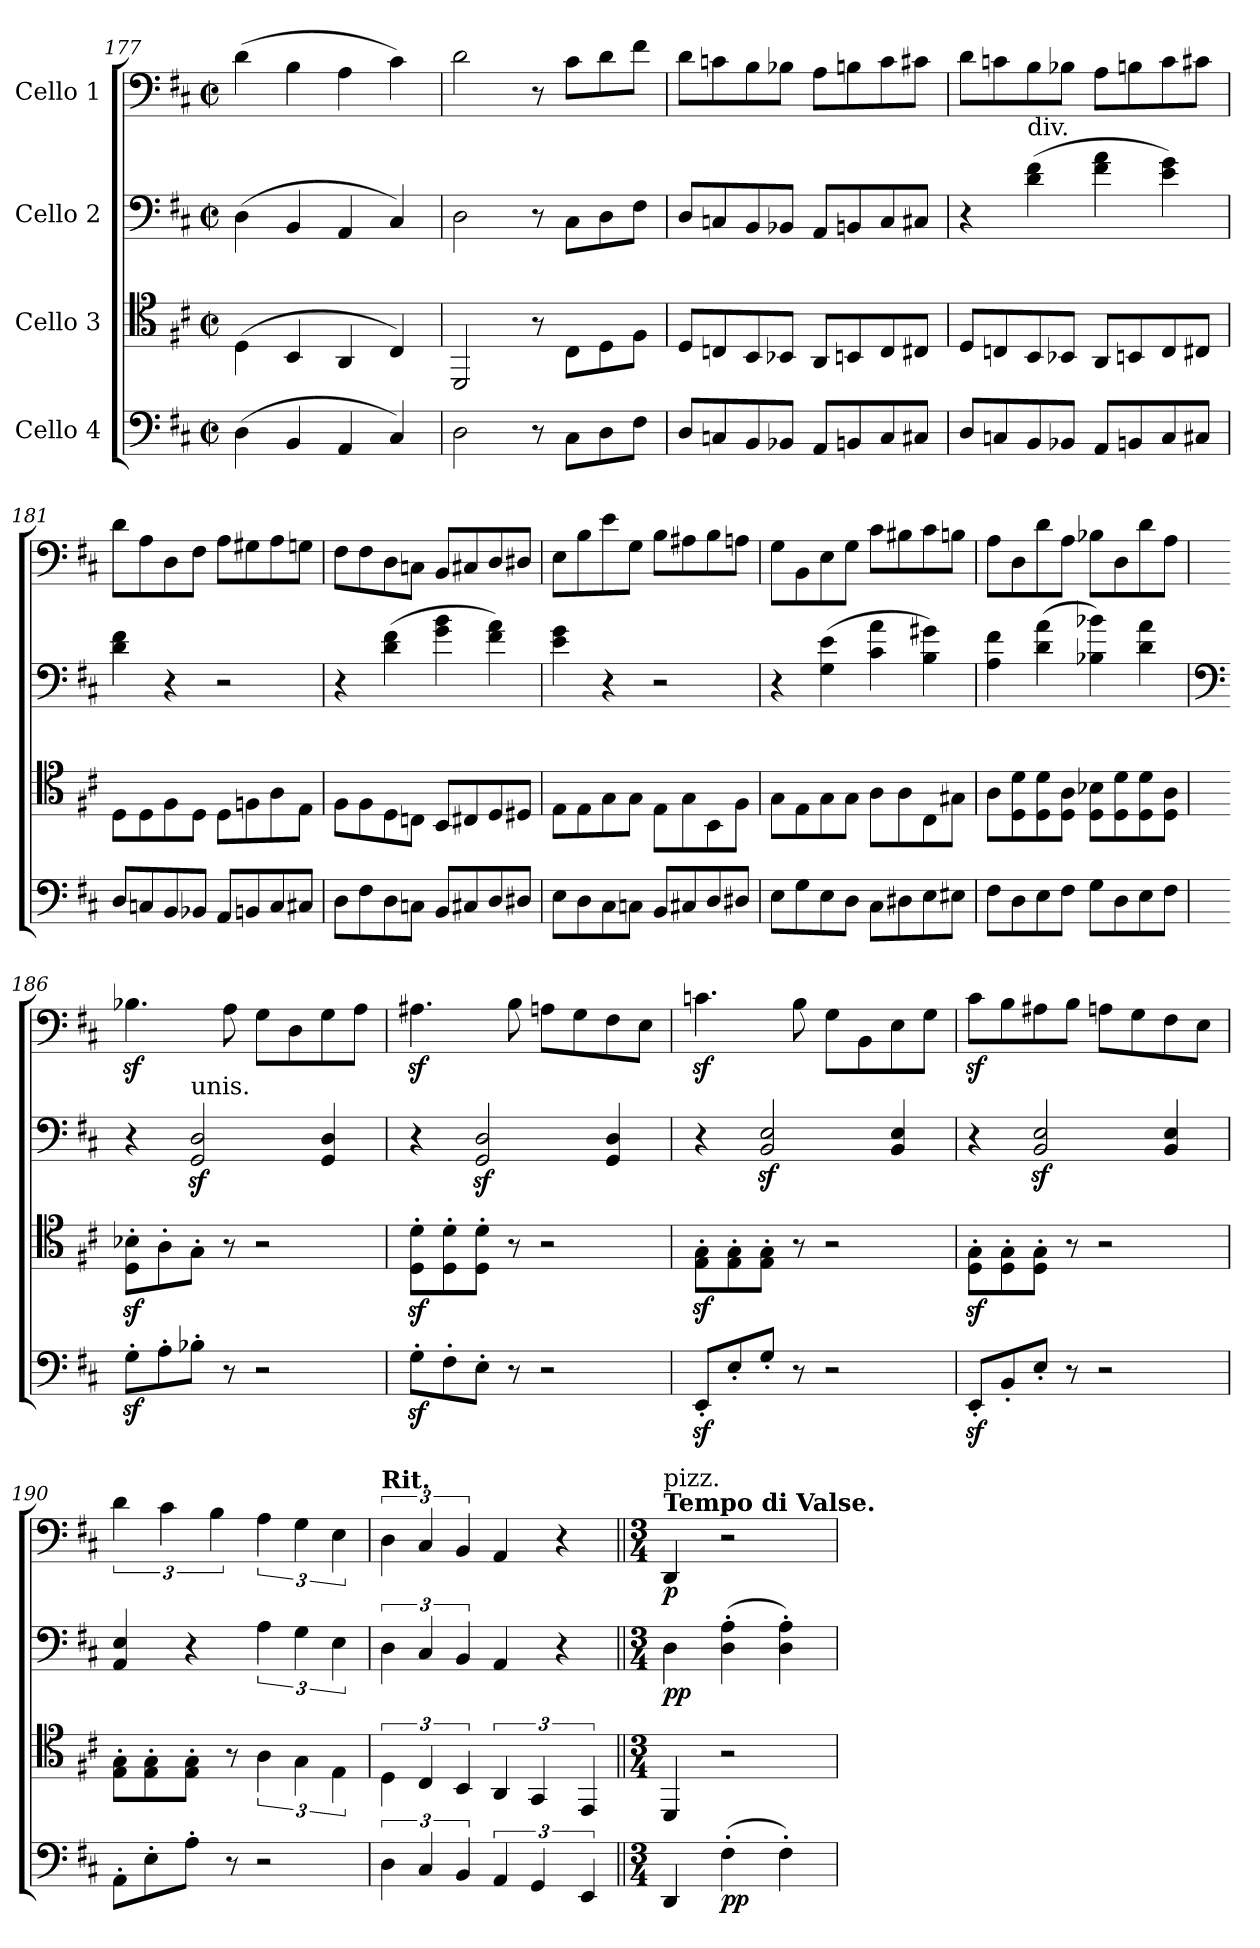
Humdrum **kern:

**kern	**dynam	**kern	**kern	**dynam	**kern	**dynam
*part4	*part4	*part3	*part2	*part2	*part1	*part1
*staff4	*staff4	*staff3	*staff2	*staff2	*staff1	*staff1
*I"Cello 4	*	*I"Cello 3	*I"Cello 2	*	*I"Cello 1	*
*clefF4	*	*clefC4	*clefF4	*	*clefF4	*
*k[f#c#]	*	*k[f#c#]	*k[f#c#]	*	*k[f#c#]	*
*M2/2	*	*M2/2	*M2/2	*	*M2/2	*
*met(c|)	*	*met(c|)	*met(c|)	*	*met(c|)	*
=177	=177	=177	=177	=177	=177	=177
(4D\	.	(4D\	(4D\	.	(4d\	.
4BB/	.	4BB/	4BB/	.	4B\	.
4AA/	.	4AA/	4AA/	.	4A\	.
4C#/)	.	4C#/)	4C#/)	.	4c#\)	.
=178	=178	=178	=178	=178	=178	=178
2D\	.	2DD/	2D\	.	2d\	.
8r	.	8r	8r	.	8r	.
8C#\L	.	8C#\L	8C#\L	.	8c#\L	.
8D\	.	8D\	8D\	.	8d\	.
8F#\J	.	8F#\J	8F#\J	.	8f#\J	.
=179	=179	=179	=179	=179	=179	=179
8D/L	.	8D/L	8D/L	.	8d\L	.
8Cn/	.	8Cn/	8Cn/	.	8cn\	.
8BB/	.	8BB/	8BB/	.	8B\	.
8BB-X/J	.	8BB-X/J	8BB-X/J	.	8B-X\J	.
8AA/L	.	8AA/L	8AA/L	.	8A\L	.
8BBn/	.	8BBn/	8BBn/	.	8Bn\	.
8C/	.	8C/	8C/	.	8c\	.
8C#X/J	.	8C#X/J	8C#X/J	.	8c#X\J	.
!!LO:LB:g=z
=180	=180	=180	=180	=180	=180	=180
8D/L	.	8D/L	4r	.	8d\L	.
8Cn/	.	8Cn/	.	.	8cn\	.
!	!	!	!LO:TX:a:t=div.	!	!	!
8BB/	.	8BB/	(4d\ 4f#\	.	8B\	.
8BB-X/J	.	8BB-X/J	.	.	8B-X\J	.
8AA/L	.	8AA/L	4f#\ 4a\	.	8A\L	.
8BBn/	.	8BBn/	.	.	8Bn\	.
8C/	.	8C/	4e\ 4g\)	.	8c\	.
8C#X/J	.	8C#X/J	.	.	8c#X\J	.
=181	=181	=181	=181	=181	=181	=181
8D/L	.	8D\L	4d\ 4f#\	.	8d\L	.
8Cn/	.	8D\	.	.	8A\	.
8BB/	.	8F#\	4r	.	8D\	.
8BB-X/J	.	8D\J	.	.	8F#\J	.
8AA/L	.	8D\L	2r	.	8A\L	.
8BBn/	.	8Fn\	.	.	8G#X\	.
8C/	.	8A\	.	.	8A\	.
8C#X/J	.	8E\J	.	.	8Gn\J	.
=182	=182	=182	=182	=182	=182	=182
8D\L	.	8F#\L	4r	.	8F#\L	.
8F#\	.	8F#\	.	.	8F#\	.
8D\	.	8D\	(4d\ 4f#\	.	8D\	.
8Cn\J	.	8Cn\J	.	.	8Cn\J	.
8BB/L	.	8BB/L	4g\ 4b\	.	8BB/L	.
8C#X/	.	8C#X/	.	.	8C#X/	.
8D/	.	8D/	4f#\ 4a\)	.	8D/	.
8D#X/J	.	8D#X/J	.	.	8D#X/J	.
!!LO:LB:g=z
=183	=183	=183	=183	=183	=183	=183
8E\L	.	8E\L	4e\ 4g\	.	8E\L	.
8D\	.	8E\	.	.	8B\	.
8C#\	.	8G\	4r	.	8e\	.
8Cn\J	.	8G\J	.	.	8G\J	.
8BB/L	.	8E\L	2r	.	8B\L	.
8C#X/	.	8G\	.	.	8A#X\	.
8D/	.	8BB\	.	.	8B\	.
8D#X/J	.	8F#\J	.	.	8An\J	.
=184	=184	=184	=184	=184	=184	=184
8E\L	.	8G\L	4r	.	8G\L	.
8G\	.	8E\	.	.	8BB\	.
8E\	.	8G\	(4G\ 4e\	.	8E\	.
8D\J	.	8G\J	.	.	8G\J	.
8C#\L	.	8A\L	4c#\ 4a\	.	8c#\L	.
8D#X\	.	8A\	.	.	8B#X\	.
8E\	.	8C#\	4B\ 4g#X\)	.	8c#\	.
8E#X\J	.	8G#X\J	.	.	8Bn\J	.
=185	=185	=185	=185	=185	=185	=185
8F#\L	.	8A\L	4A\ 4f#\	.	8A\L	.
8D\	.	8D\ 8d\	.	.	8D\	.
8E\	.	8D\ 8d\	(4d\ 4a\	.	8d\	.
8F#\J	.	8D\ 8A\J	.	.	8A\J	.
8G\L	.	8D\ 8B-X\L	4B-X\ 4b-X\)	.	8B-X\L	.
8D\	.	8D\ 8d\	.	.	8D\	.
8E\	.	8D\ 8d\	4d\ 4a\	.	8d\	.
8F#\J	.	8D\ 8A\J	.	.	8A\J	.
=186	=186	=186	=186	=186	=186	=186
*	*	*	*clefF4	*	*	*
8Gz<'\L	.	8D\z<' 8B-X\z<'L	4r	.	4.B-Xz<\	.
8A'\	.	8A'\	.	.	.	.
!	!	!	!LO:TX:a:t=unis.	!	!	!
8B-X'\J	.	8G'\J	2GG/z< 2D/z<	.	.	.
8r	.	8r	.	.	8A\	.
2r	.	2r	.	.	8G\L	.
.	.	.	.	.	8D\	.
.	.	.	4GG/ 4D/	.	8G\	.
.	.	.	.	.	8A\J	.
!!LO:PB:g=z
=187	=187	=187	=187	=187	=187	=187
8Gz<'\L	.	8D\z<' 8d\z<'L	4r	.	4.A#Xz<\	.
8F#'\	.	8D\' 8d\'	.	.	.	.
8E'\J	.	8D\' 8d\'J	2GG/z< 2D/z<	.	.	.
8r	.	8r	.	.	8B\	.
2r	.	2r	.	.	8An\L	.
.	.	.	.	.	8G\	.
.	.	.	4GG/ 4D/	.	8F#\	.
.	.	.	.	.	8E\J	.
=188	=188	=188	=188	=188	=188	=188
8EEz<'/L	.	8E\z<' 8G\z<'L	4r	.	4.cnz<\	.
8E'/	.	8E\' 8G\'	.	.	.	.
8G'/J	.	8E\' 8G\'J	2BB/z< 2E/z<	.	.	.
8r	.	8r	.	.	8B\	.
2r	.	2r	.	.	8G\L	.
.	.	.	.	.	8BB\	.
.	.	.	4BB/ 4E/	.	8E\	.
.	.	.	.	.	8G\J	.
=189	=189	=189	=189	=189	=189	=189
8EEz<'/L	.	8D\z<' 8G\z<'L	4r	.	8c#z<\L	.
8BB'/	.	8D\' 8G\'	.	.	8B\	.
8E'/J	.	8D\' 8G\'J	2BB/z< 2E/z<	.	8A#X\	.
8r	.	8r	.	.	8B\J	.
2r	.	2r	.	.	8An\L	.
.	.	.	.	.	8G\	.
.	.	.	4BB/ 4E/	.	8F#\	.
.	.	.	.	.	8E\J	.
=190	=190	=190	=190	=190	=190	=190
8AA'\L	.	8E\' 8G\'L	4AA/ 4E/	.	6d\	.
8E'\	.	8E\' 8G\'	.	.	.	.
.	.	.	.	.	6c#\	.
8A'\J	.	8E\' 8G\'J	4r	.	.	.
.	.	.	.	.	6B\	.
8r	.	8r	.	.	.	.
2r	.	6A\	6A\	.	6A\	.
.	.	6G\	6G\	.	6G\	.
.	.	6E\	6E\	.	6E\	.
!!LO:LB:g=z
=191	=191	=191	=191	=191	=191	=191
!	!	!	!	!	!LO:TX:a:B:t=Rit.	!
6D\	.	6D\	6D\	.	6D\	.
6C#/	.	6C#/	6C#/	.	6C#/	.
6BB/	.	6BB/	6BB/	.	6BB/	.
6AA/	.	6AA/	4AA/	.	4AA/	.
6GG/	.	6GG/	.	.	.	.
.	.	.	4r	.	4r	.
6EE/	.	6EE/	.	.	.	.
=192||	=192||	=192||	=192||	=192||	=192||	=192||
!!LO:REH:place=s1:a:B:fs=14:t=9
*M3/4	*	*M3/4	*M3/4	*	*M3/4	*
!	!	!	!	!	!LO:TX:a:B:t=Tempo di Valse.	!
!	!	!	!	!	!LO:TX:a:t=pizz.	!
!	!	!	!	!LO:DY:b	!	!LO:DY:b
4DD/	.	4DD/	4D\	pp	4DD/	p
!	!LO:DY:b	!	!	!	!	!
(4F#'\	pp	2r	(4D\' 4A\'	.	2r	.
4F#'\)	.	.	4D\' 4A\')	.	.	.
=	=	=	=	=	=	=
*-	*-	*-	*-	*-	*-	*-
